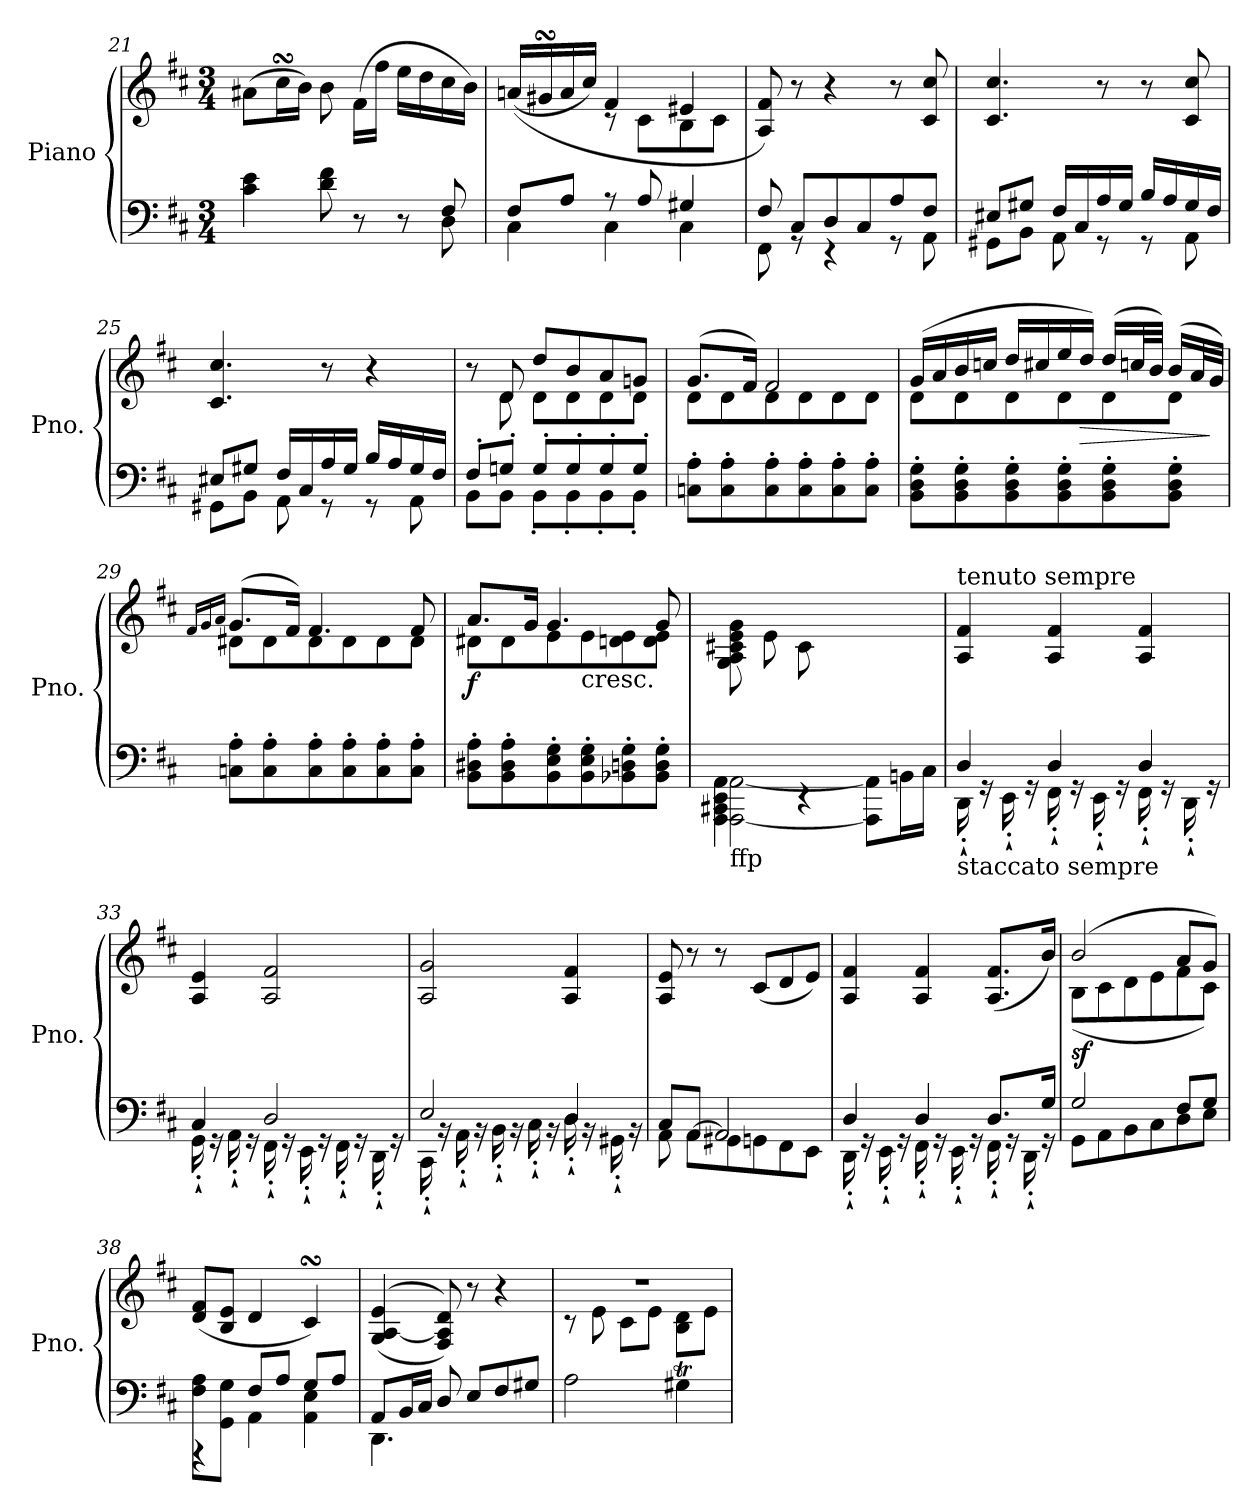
**kern	**kern	**dynam
*part1	*part1	*part1
*staff2	*staff1	*staff1/2
*I"Piano	*	*
*I'Pno.	*	*
*clefF4	*clefG2	*
*k[f#c#]	*k[f#c#]	*
*D:	*D:	*
*M3/4	*M3/4	*
=21	=21	=21
*^	*	*
4c#\ 4e\	8ryy	(>8a#X\L	.
*v	*v	*	*
.	16cc#sSsS\L	.
.	16b\JJ)	.
8d\ 8f#\	8b\	.
8r	(>16f#\LL	.
.	16ff#\JJ	.
8r	16ee\LL	.
.	16dd\	.
*^	*	*
8F#/	8D\	16cc#\	.
.	.	16b\JJ)	.
=22	=22	=22	=22
*	*	*^	*
8F#/L	4C#\	(>(>16an/LL	4ryy	.
.	.	16g#XsSsS/	.	.
8A/J	.	16a/	.	.
.	.	16cc#/JJ)	.	.
8rA	4C#\	4f#/	8rc	.
8A/	.	.	8c#\L	.
4G#X/	4C#\	4e#X/	8B\	.
.	.	.	8c#\J	.
*	*	*v	*v	*
=23	=23	=23	=23
8F#/	8FF#\	8A/ 8f#/)	.
8C#/L	8rGG	8r	.
8D/	4rEE	4r	.
8C#/	.	.	.
8A/	8rGG	8r	.
8F#/J	8AA\	8c#/ 8cc#/	.
!!LO:PB:g=z
=24	=24	=24	=24
8E#X/L	8GG#X\L	4.c#/ 4.cc#/	.
8G#X/J	8BB\J	.	.
16F#/LL	8AA\	.	.
16C#/	.	.	.
16A/	8rGG	8r	.
16G#/JJ	.	.	.
16B/LL	8rGG	8r	.
16A/	.	.	.
16G#/	8AA\	8c#/ 8cc#/	.
16F#/JJ	.	.	.
=25	=25	=25	=25
8E#X/L	8GG#X\L	4.c#/ 4.cc#/	.
8G#X/J	8BB\J	.	.
16F#/LL	8AA\	.	.
16C#/	.	.	.
16A/	8rGG	8r	.
16G#/JJ	.	.	.
16B/LL	8rGG	4r	.
16A/	.	.	.
16G#/	8AA\	.	.
16F#/JJ	.	.	.
=26	=26	=26	=26
*	*	*^	*
8F#'/L	8BB\L	8r	8ryy	.
8Gn'/J	8BB\J	8d/	8d\	.
8G'/L	8BB'\L	8dd/L	8d\L	.
8G'/	8BB'\	8b/	8d\	.
8G'/	8BB'\	8a/	8d\	.
8G'/J	8BB'\J	8gn/J	8d\J	.
*v	*v	*	*	*
=27	=27	=27	=27
8Cn\' 8A\'L	(>8.g/L	8d\L	.
8C\' 8A\'	.	8d\	.
.	16f#/Jk)	.	.
8C\' 8A\'	2f#/	8d\	.
8C\' 8A\'	.	8d\	.
8C\' 8A\'	.	8d\	.
8C\' 8A\'J	.	8d\J	.
!!LO:LB:g=z	!!
=28	=28	=28	=28
8BB\' 8D\' 8G\'L	(>16g/LL	8d\L	.
.	16a/	.	.
8BB\' 8D\' 8G\'	16b/	8d\	.
.	16ccn/JJ	.	.
8BB\' 8D\' 8G\'	16dd/LL	8d\	.
.	16cc#X/	.	.
8BB\' 8D\' 8G\'	16ee/	8d\	.
!	!	!	!LO:HP:b
.	16dd/JJ)	.	>
8BB\' 8D\' 8G\'	(>16dd/LL	8d\	.
.	32ccn/L	.	.
.	32b/JJJ)	.	.
8BB\' 8D\' 8G\'J	(>16b/LL	8d\J	.
.	32a/L	.	.
.	32g/JJJ)	.	]
=29	=29	=29	=29
.	16qf#/LL	.	.
.	16qg/	.	.
.	16qa/JJ	.	.
8Cn\' 8A\'L	(>8.g/L	8d#X\L	.
8C\' 8A\'	.	8d#\	.
.	16f#/Jk)	.	.
8C\' 8A\'	4.f#/	8d#\	.
8C\' 8A\'	.	8d#\	.
8C\' 8A\'	.	8d#\	.
8C\' 8A\'J	8f#/	8d#\J	.
=30	=30	=30	=30
!	!	!	!LO:DY:b
8BB\' 8D#X\' 8A\'L	8.a/L	8d#X\L	f
8BB\' 8D#\' 8A\'	.	8d#\	.
.	16g/Jk	.	.
8BB\' 8E\' 8G\'	4.g/	8e\	.
!	!	!LO:TX:b:t=cresc.	!
8BB\' 8E\' 8G\'	.	8e\	.
8BB-X\' 8Dn\' 8G\'	.	8dn\ 8e\	.
8BB-\' 8D\' 8G\'J	8g/	8d\ 8e\J	.
=31	=31	=31	=31
*^	*	*	*
*	*^	*	*	*
!	!	!	!LO:TX:a:t=ffp	!	!
!LO:TX:b:t=ffp	!	!	!	!	!
*	*	*	*v	*v	*
4.ryy	[2AAA\ [2AA\	4AAA\ 4CC#X\ 4EE\ 4AA\	(>8G\ 8A\ 8c#X\ 8e\ 8g\L	.
.	.	.	8e\	.
.	.	4rEE	8c#\	.
8A/	.	.	4.ryy	.
8G/	8AAA\] 8AA\]L	4ryy	.	.
8E/J)	16BBn\L	.	.	.
.	16C#\JJ	.	.	.
!!LO:LB:g=z
=32	=32	=32	=32	=32
!	!	!	!LO:TX:a:t=tenuto sempre	!
!LO:TX:b:t=staccato sempre	!	!	!	!
4D/	16DD'`\	16ryy	4A/ 4f#/	.
.	16ryy	16rGG	.	.
.	16EE'`\	16ryy	.	.
.	16ryy	16rGG	.	.
4D/	16FF#'`\	16ryy	4A/ 4f#/	.
.	16ryy	16rGG	.	.
.	16EE'`\	16ryy	.	.
.	16ryy	16rGG	.	.
4D/	16FF#'`\	16ryy	4A/ 4f#/	.
.	16ryy	16rGG	.	.
.	16DD'`\	16ryy	.	.
.	16ryy	16rGG	.	.
=33	=33	=33	=33	=33
4C#/	16GG'`\	16ryy	4A/ 4e/	.
.	16ryy	16rGG	.	.
.	16AA'`\	16ryy	.	.
.	16ryy	16rGG	.	.
2D/	16FF#'`\	16ryy	2A/ 2f#/	.
.	16ryy	16rGG	.	.
.	16EE'`\	16ryy	.	.
.	16ryy	16rGG	.	.
.	16FF#'`\	16ryy	.	.
.	16ryy	16rGG	.	.
.	16DD'`\	16ryy	.	.
.	16ryy	16rGG	.	.
=34	=34	=34	=34	=34
2E/	16CC#'`\	16ryy	2A/ 2g/	.
.	16ryy	16rBB	.	.
.	16AA'`\	16ryy	.	.
.	16ryy	16rBB	.	.
.	16BB'`\	16ryy	.	.
.	16ryy	16rBB	.	.
.	16C#'`\	16ryy	.	.
.	16ryy	16rBB	.	.
4D/	16D'`\	16ryy	4A/ 4f#/	.
.	16ryy	16rBB	.	.
.	16GG#X'`\	16ryy	.	.
.	16ryy	16rBB	.	.
*	*v	*v	*	*
=35	=35	=35	=35
8C#/L	8AA\	8A/ 8e/	.
[8AA/J	8AA\L	8r	.
2AA/]	8GG#X\	8r	.
.	8GGn\	(<8c#/L	.
.	8FF#\	8d/	.
.	8EE\J	8e/J)	.
!!LO:LB:g=z
=36	=36	=36	=36
*	*^	*	*
4D/	16DD'`\	16ryy	4A/ 4f#/	.
.	16ryy	16rGG	.	.
.	16EE'`\	16ryy	.	.
.	16ryy	16rGG	.	.
4D/	16FF#'`\	16ryy	4A/ 4f#/	.
.	16ryy	16rGG	.	.
.	16EE'`\	16ryy	.	.
.	16ryy	16rGG	.	.
8.D/L	16FF#'`\	16ryy	(<8.A/ 8.f#/L	.
.	16ryy	16rGG	.	.
.	16DD'`\	16ryy	.	.
16G/Jk	16ryy	16rGG	16b/Jk)	.
=37	=37	=37	=37	=37
*	*	*	*^	*
!	!	!	!	!	!LO:DY:b
*	*v	*v	*	*	*
2G/	8GG\L	(>2b/	(<8B\L	sf
.	8AA\	.	8c#\	.
.	8BB\	.	8d\	.
.	8C#\	.	8e\	.
8F#/L	8D\	8a/L	8f#\	.
8G/J	8E\J	8g/J)	8c#\J)	.
*	*	*v	*v	*
=38	=38	=38	=38
8F#\ 8A\L	4r	(<8d/ 8f#/L	.
8GG\ 8G\J	.	8B/ 8e/J	.
8F#/L	4AA\	4d/	.
8A/J	.	.	.
8G/L	4AA\ 4E\	4c#sSsS/)	.
8A/J	.	.	.
=39	=39	=39	=39
8AA/L	4.DD\	(>(>4G/ [4A/ 4e/	.
16BB/L	.	.	.
16C#/JJ	.	.	.
8D/	.	8F#/ 8A/] 8d/))	.
8E/L	4.ryy	8r	.
8F#/	.	4r	.
8G#X/J	.	.	.
*v	*v	*	*
=40	=40	=40
*	*^	*
2A\	2.r	8r	.
.	.	8e\	.
.	.	8c#\L	.
.	.	8e\J	.
4G#Xt\	.	8B\ 8d\L	.
.	.	8e\J	.
*	*v	*v	*
=	=	=
*-	*-	*-
